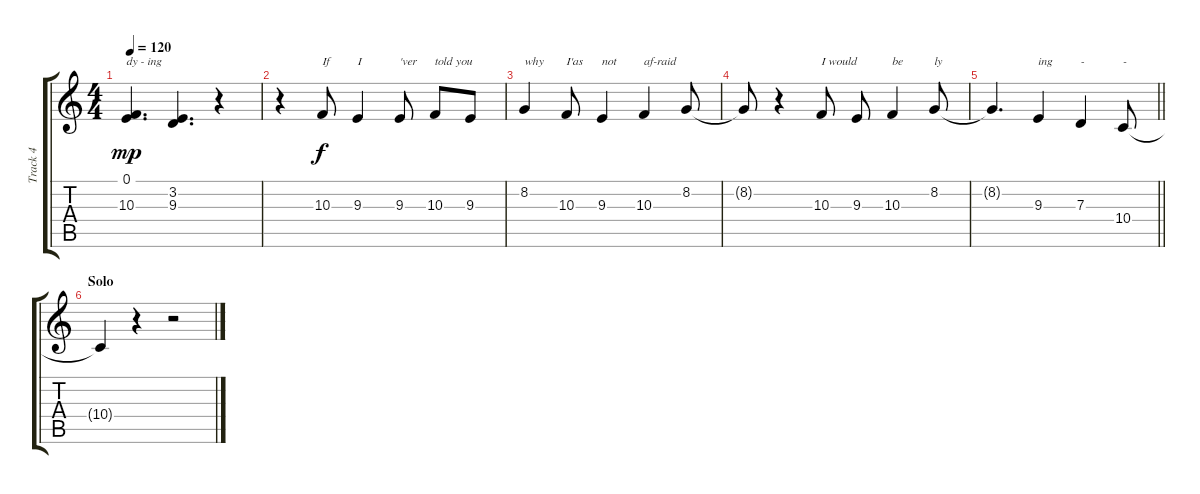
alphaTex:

\track ("Track 4" "Track 4") {instrument cello}
\staff {score tabs}
\tuning (E4 B3 G3 D3 A2 E2) {hide}
\ts (4 4)
\tempo 120
\clef g2
\ks c
(0.1 10.3).4{d txt "dy - ing" dy mp} (3.2 9.3).4{d} r.4 |
r.4 10.3.8{txt "If" dy f} 9.3.4{txt "I"} 9.3.8{txt "'ver"} 10.3.8{txt "told you"} 9.3.8 |
8.2.4{txt "why"} 10.3.8{txt "I'as"} 9.3.4{txt "not"} 10.3.4{txt "af-raid"} 8.2.8 |
8.2{t}.8 r.4 10.3.8{txt "I would"} 9.3.8 10.3.4{txt "be"} 8.2.8{txt "ly"} |
\barLineRight lightlight
8.2{t}.4{d} 9.3.4{txt "ing"} 7.3.4{txt "-"} 10.4.8{txt "-"} |
\section ("" "Solo")
10.4{t}.4 r.4 r.2
